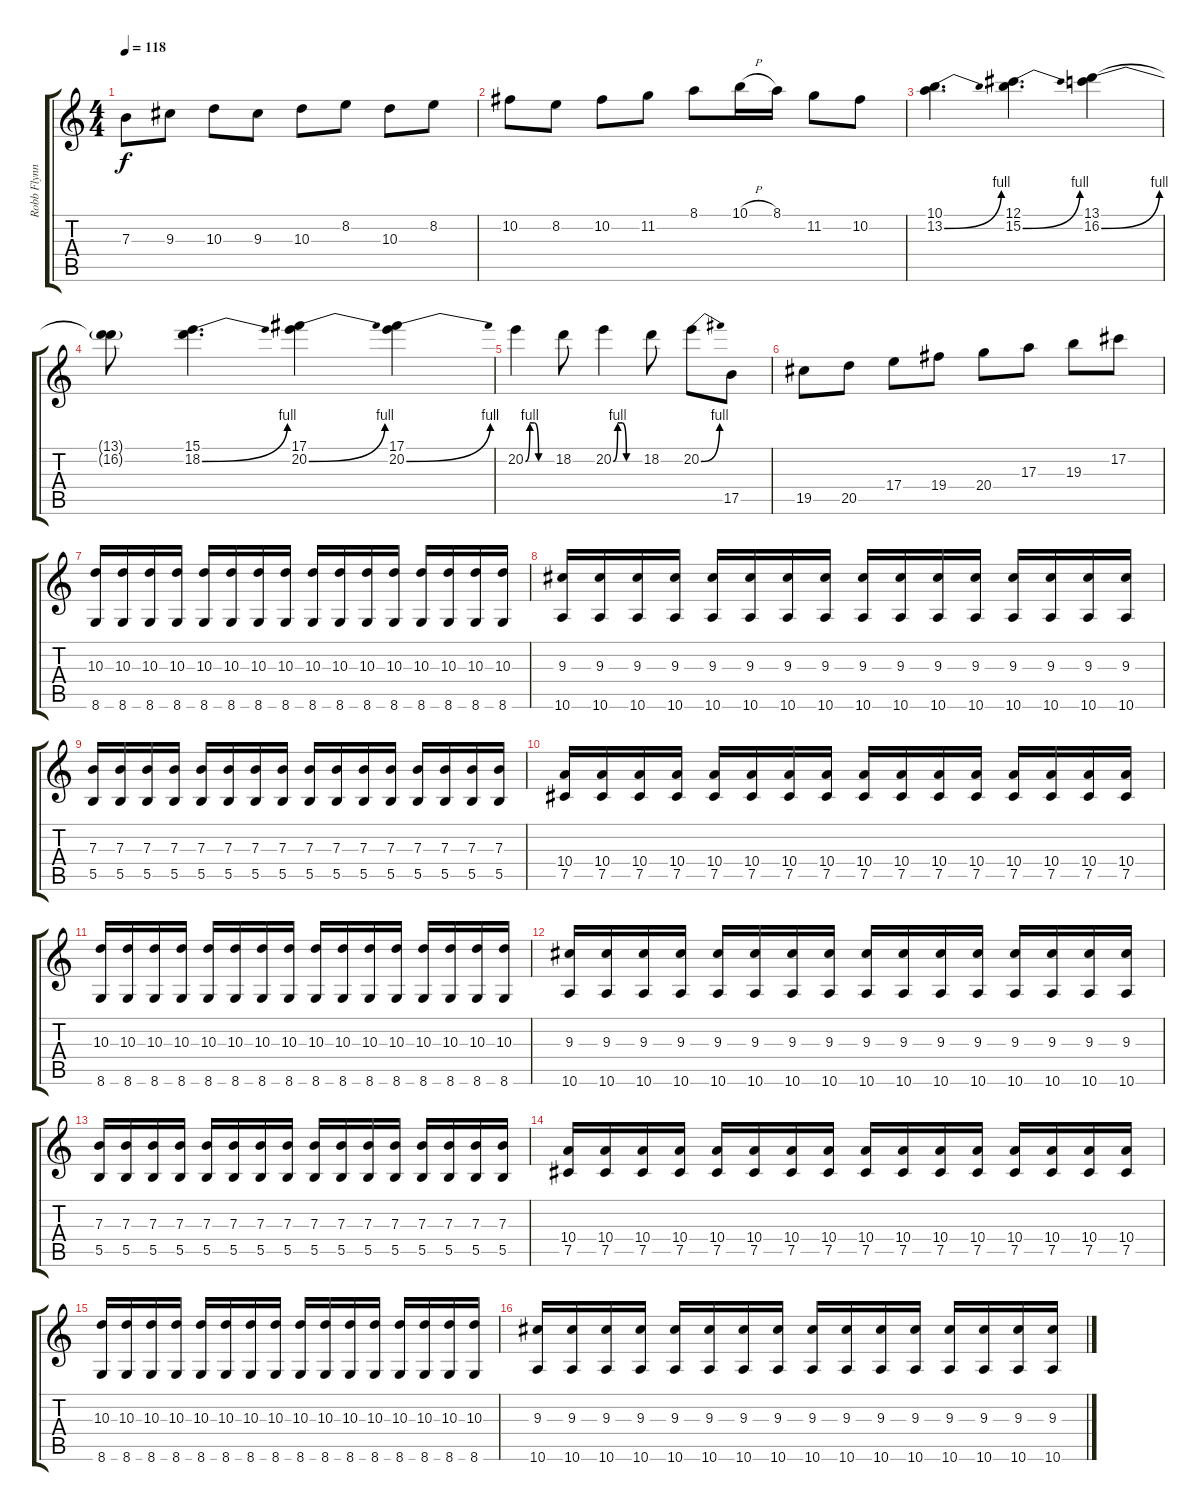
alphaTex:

\track ("Robb Flynn" "Robb Flynn") {instrument electricguitarclean}
\staff {score tabs}
\tuning (Db4 Ab3 E3 B2 Gb2 B1) {hide}
\ts (4 4)
\tempo 118
\clef g2
\ks c
7.3.8{dy f} 9.3.8 10.3.8 9.3.8 10.3.8 8.2.8 10.3.8 8.2.8 |
10.2.8 8.2.8 10.2.8 11.2.8 8.1.8 10.1{h}.16 8.1.16 11.2.8 10.2.8 |
(10.1 13.2{be (bend 0 0 60 4)}).4{d} (12.1 15.2{be (bend 0 0 60 4)}).4{d} (13.1 16.2{be (bend 0 0 60 4)}).4 |
(13.1{t} 16.2{t}).8 (15.1 18.2{be (bend 0 0 60 4)}).4{d} (17.1 20.2{be (bend 0 0 60 4)}).4 (17.1 20.2{be (bend 0 0 60 4)}).4 |
20.2{be (custom 0 0 10 4 20 4 30 0 60 0)}.4 18.2.8 20.2{be (custom 0 0 10 4 20 4 30 0 60 0)}.4 18.2.8 20.2{be (bend 0 0 60 4)}.8 17.5.8 |
19.5.8 20.5.8 17.4.8 19.4.8 20.4.8 17.3.8 19.3.8 17.2.8 |
(10.3 8.6).16{volume 10} (10.3 8.6).16 (10.3 8.6).16 (10.3 8.6).16 (10.3 8.6).16 (10.3 8.6).16 (10.3 8.6).16 (10.3 8.6).16 (10.3 8.6).16 (10.3 8.6).16 (10.3 8.6).16 (10.3 8.6).16 (10.3 8.6).16 (10.3 8.6).16 (10.3 8.6).16 (10.3 8.6).16 |
(9.3 10.6).16 (9.3 10.6).16 (9.3 10.6).16 (9.3 10.6).16 (9.3 10.6).16 (9.3 10.6).16 (9.3 10.6).16 (9.3 10.6).16 (9.3 10.6).16 (9.3 10.6).16 (9.3 10.6).16 (9.3 10.6).16 (9.3 10.6).16 (9.3 10.6).16 (9.3 10.6).16 (9.3 10.6).16 |
(7.3 5.5).16 (7.3 5.5).16 (7.3 5.5).16 (7.3 5.5).16 (7.3 5.5).16 (7.3 5.5).16 (7.3 5.5).16 (7.3 5.5).16 (7.3 5.5).16 (7.3 5.5).16 (7.3 5.5).16 (7.3 5.5).16 (7.3 5.5).16 (7.3 5.5).16 (7.3 5.5).16 (7.3 5.5).16 |
(10.4 7.5).16 (10.4 7.5).16 (10.4 7.5).16 (10.4 7.5).16 (10.4 7.5).16 (10.4 7.5).16 (10.4 7.5).16 (10.4 7.5).16 (10.4 7.5).16 (10.4 7.5).16 (10.4 7.5).16 (10.4 7.5).16 (10.4 7.5).16 (10.4 7.5).16 (10.4 7.5).16 (10.4 7.5).16 |
(10.3 8.6).16 (10.3 8.6).16 (10.3 8.6).16 (10.3 8.6).16 (10.3 8.6).16 (10.3 8.6).16 (10.3 8.6).16 (10.3 8.6).16 (10.3 8.6).16 (10.3 8.6).16 (10.3 8.6).16 (10.3 8.6).16 (10.3 8.6).16 (10.3 8.6).16 (10.3 8.6).16 (10.3 8.6).16 |
(9.3 10.6).16 (9.3 10.6).16 (9.3 10.6).16 (9.3 10.6).16 (9.3 10.6).16 (9.3 10.6).16 (9.3 10.6).16 (9.3 10.6).16 (9.3 10.6).16 (9.3 10.6).16 (9.3 10.6).16 (9.3 10.6).16 (9.3 10.6).16 (9.3 10.6).16 (9.3 10.6).16 (9.3 10.6).16 |
(7.3 5.5).16 (7.3 5.5).16 (7.3 5.5).16 (7.3 5.5).16 (7.3 5.5).16 (7.3 5.5).16 (7.3 5.5).16 (7.3 5.5).16 (7.3 5.5).16 (7.3 5.5).16 (7.3 5.5).16 (7.3 5.5).16 (7.3 5.5).16 (7.3 5.5).16 (7.3 5.5).16 (7.3 5.5).16 |
(10.4 7.5).16 (10.4 7.5).16 (10.4 7.5).16 (10.4 7.5).16 (10.4 7.5).16 (10.4 7.5).16 (10.4 7.5).16 (10.4 7.5).16 (10.4 7.5).16 (10.4 7.5).16 (10.4 7.5).16 (10.4 7.5).16 (10.4 7.5).16 (10.4 7.5).16 (10.4 7.5).16 (10.4 7.5).16 |
(10.3 8.6).16 (10.3 8.6).16 (10.3 8.6).16 (10.3 8.6).16 (10.3 8.6).16 (10.3 8.6).16 (10.3 8.6).16 (10.3 8.6).16 (10.3 8.6).16 (10.3 8.6).16 (10.3 8.6).16 (10.3 8.6).16 (10.3 8.6).16 (10.3 8.6).16 (10.3 8.6).16 (10.3 8.6).16 |
(9.3 10.6).16 (9.3 10.6).16 (9.3 10.6).16 (9.3 10.6).16 (9.3 10.6).16 (9.3 10.6).16 (9.3 10.6).16 (9.3 10.6).16 (9.3 10.6).16 (9.3 10.6).16 (9.3 10.6).16 (9.3 10.6).16 (9.3 10.6).16 (9.3 10.6).16 (9.3 10.6).16 (9.3 10.6).16
